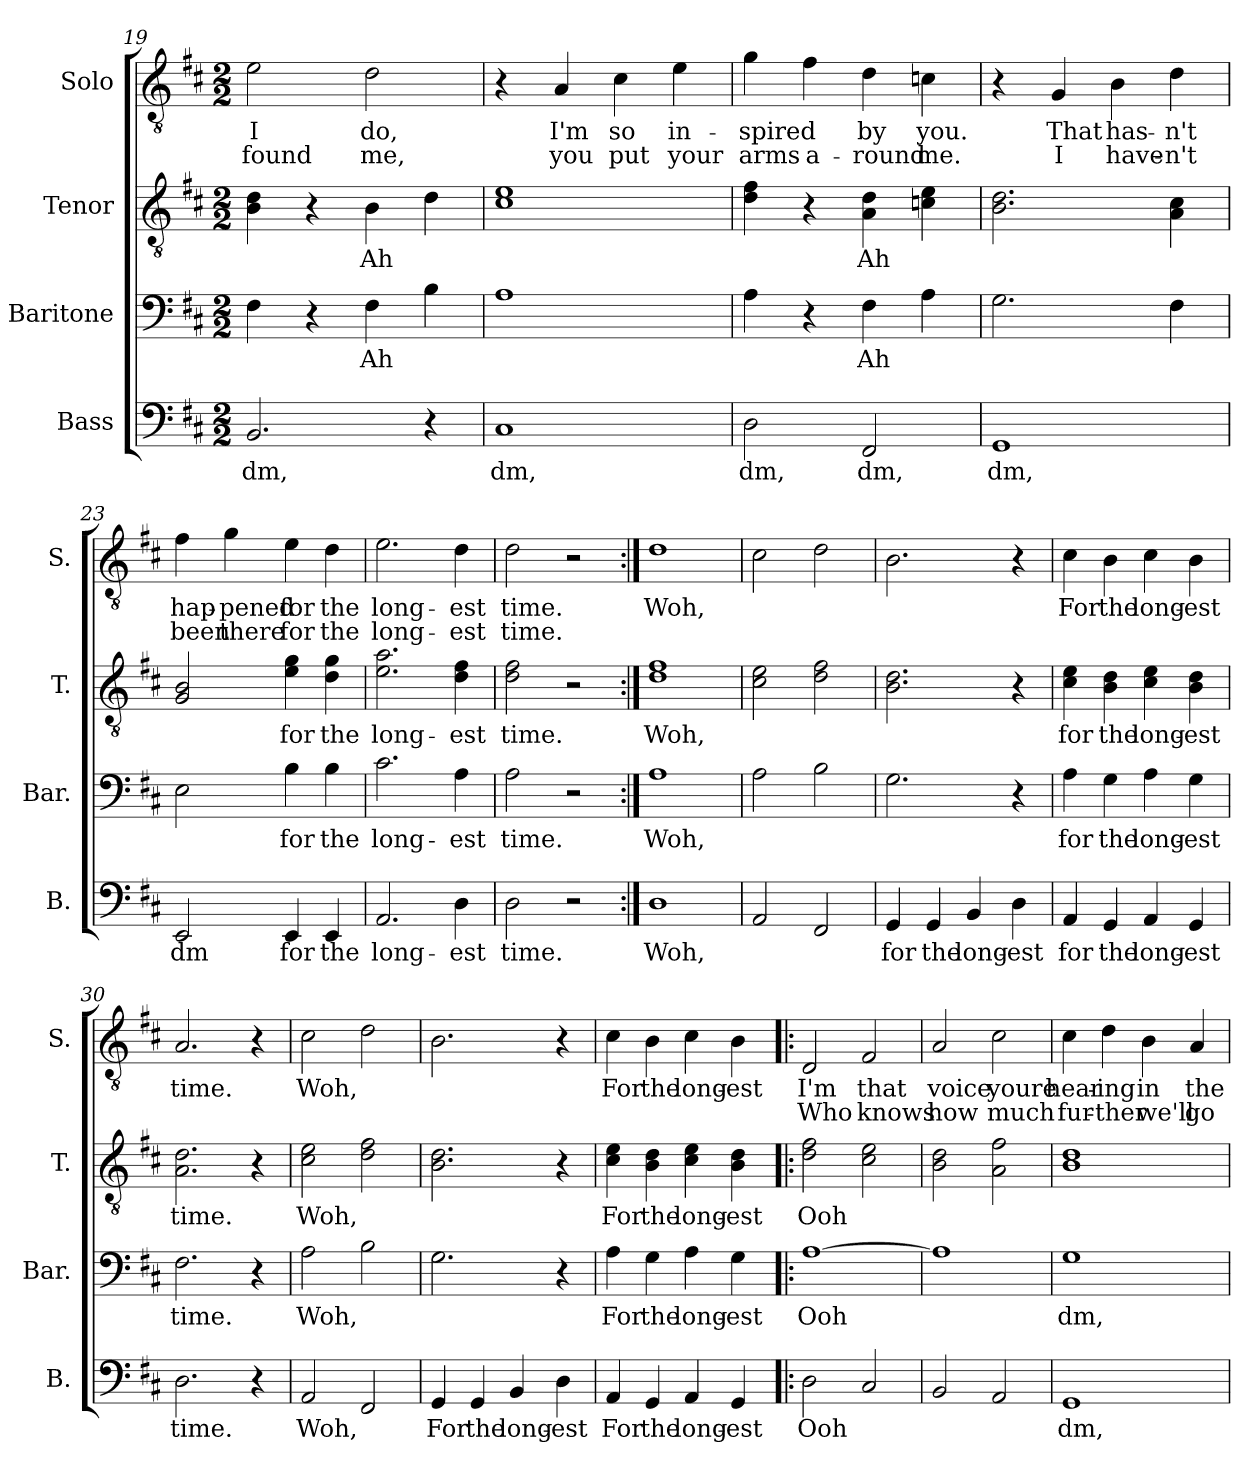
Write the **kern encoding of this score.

**kern	**text	**kern	**text	**kern	**text	**kern	**text	**text
*part4	*part4	*part3	*part3	*part2	*part2	*part1	*part1	*part1
*staff4	*staff4	*staff3	*staff3	*staff2	*staff2	*staff1	*staff1	*staff1
*I"Bass	*	*I"Baritone	*	*I"Tenor	*	*I"Solo	*	*
*I'B.	*	*I'Bar.	*	*I'T.	*	*I'S.	*	*
!!LO:PB:g=z
*clefF4	*	*clefF4	*	*clefGv2	*	*clefGv2	*	*
*k[f#c#]	*	*k[f#c#]	*	*k[f#c#]	*	*k[f#c#]	*	*
*M2/2	*	*M2/2	*	*M2/2	*	*M2/2	*	*
=19	=19	=19	=19	=19	=19	=19	=19	=19
!	!LO:LY:b	!	!	!	!	!	!LO:LY:b	!LO:LY:b
2.BB/	dm,	4F#\	.	4B\ 4d\	.	2e\	I	found
.	.	4r	.	4r	.	.	.	.
!	!	!	!LO:LY:b	!	!LO:LY:b	!	!LO:LY:b	!LO:LY:b
.	.	4F#\	Ah	4B\	Ah	2d\	do,	me,
4r	.	4B\	.	4d\	.	.	.	.
=20	=20	=20	=20	=20	=20	=20	=20	=20
!	!LO:LY:b	!	!	!	!	!	!	!LO:LY:b
1C#	dm,	1A	.	1c# 1e	.	4r	.	when
!	!	!	!	!	!	!	!LO:LY:b	!LO:LY:b
.	.	.	.	.	.	4A/	I'm	you
!	!	!	!	!	!	!	!LO:LY:b	!LO:LY:b
.	.	.	.	.	.	4c#\	so	put
!	!	!	!	!	!	!	!LO:LY:b	!LO:LY:b
.	.	.	.	.	.	4e\	in-	your
=21	=21	=21	=21	=21	=21	=21	=21	=21
!	!LO:LY:b	!	!	!	!	!	!LO:LY:b	!LO:LY:b
2D\	dm,	4A\	.	4d\ 4f#\	.	4g\	-spired	arms
!	!	!	!	!	!	!	!	!LO:LY:b
.	.	4r	.	4r	.	4f#\	.	a-
!	!LO:LY:b	!	!LO:LY:b	!	!LO:LY:b	!	!LO:LY:b	!LO:LY:b
2FF#/	dm,	4F#\	Ah	4A\ 4d\	Ah	4d\	by	-round
!	!	!	!	!	!	!	!LO:LY:b	!LO:LY:b
.	.	4A\	.	4cn\ 4e\	.	4cn\	you.	me.
=22	=22	=22	=22	=22	=22	=22	=22	=22
!	!LO:LY:b	!	!	!	!	!	!	!
1GG	dm,	2.G\	.	2.B\ 2.d\	.	4r	.	.
!	!	!	!	!	!	!	!LO:LY:b	!LO:LY:b
.	.	.	.	.	.	4G/	That	I
!	!	!	!	!	!	!	!LO:LY:b	!LO:LY:b
.	.	.	.	.	.	4B\	has-	have-
!	!	!	!	!	!	!	!LO:LY:b	!LO:LY:b
.	.	4F#\	.	4A\ 4c#\	.	4d\	-n't	-n't
=23	=23	=23	=23	=23	=23	=23	=23	=23
!	!LO:LY:b	!	!	!	!	!	!LO:LY:b	!LO:LY:b
2EE/	dm	2E\	.	2G/ 2B/	.	4f#\	hap-	been
!	!	!	!	!	!	!	!LO:LY:b	!LO:LY:b
.	.	.	.	.	.	4g\	-pened	there
!	!LO:LY:b	!	!LO:LY:b	!	!LO:LY:b	!	!LO:LY:b	!LO:LY:b
4EE/	for	4B\	for	4e\ 4g\	for	4e\	for	for
!	!LO:LY:b	!	!LO:LY:b	!	!LO:LY:b	!	!LO:LY:b	!LO:LY:b
4EE/	the	4B\	the	4d\ 4g\	the	4d\	the	the
=24	=24	=24	=24	=24	=24	=24	=24	=24
!	!LO:LY:b	!	!LO:LY:b	!	!LO:LY:b	!	!LO:LY:b	!LO:LY:b
2.AA/	long-	2.c#\	long-	2.e\ 2.a\	long-	2.e\	long-	long-
!	!LO:LY:b	!	!LO:LY:b	!	!LO:LY:b	!	!LO:LY:b	!LO:LY:b
4D\	-est	4A\	-est	4d\ 4f#\	-est	4d\	-est	-est
!!LO:LB:g=z
=25	=25	=25	=25	=25	=25	=25	=25	=25
!	!LO:LY:b	!	!LO:LY:b	!	!LO:LY:b	!	!LO:LY:b	!LO:LY:b
2D\	time.	2A\	time.	2d\ 2f#\	time.	2d\	time.	time.
2r	.	2r	.	2r	.	2r	.	.
=26:|!	=26:|!	=26:|!	=26:|!	=26:|!	=26:|!	=26:|!	=26:|!	=26:|!
!	!LO:LY:b	!	!LO:LY:b	!	!LO:LY:b	!	!LO:LY:b	!
1D	Woh,	1A	Woh,	1d 1f#	Woh,	1d	Woh,	.
=27	=27	=27	=27	=27	=27	=27	=27	=27
2AA/	.	2A\	.	2c#\ 2e\	.	2c#\	.	.
2FF#/	.	2B\	.	2d\ 2f#\	.	2d\	.	.
=28	=28	=28	=28	=28	=28	=28	=28	=28
!	!LO:LY:b	!	!	!	!	!	!	!
4GG/	for	2.G\	.	2.B\ 2.d\	.	2.B\	.	.
!	!LO:LY:b	!	!	!	!	!	!	!
4GG/	the	.	.	.	.	.	.	.
!	!LO:LY:b	!	!	!	!	!	!	!
4BB/	long-	.	.	.	.	.	.	.
!	!LO:LY:b	!	!	!	!	!	!	!
4D\	-est	4r	.	4r	.	4r	.	.
=29	=29	=29	=29	=29	=29	=29	=29	=29
!	!LO:LY:b	!	!LO:LY:b	!	!LO:LY:b	!	!LO:LY:b	!
4AA/	for	4A\	for	4c#\ 4e\	for	4c#\	For	.
!	!LO:LY:b	!	!LO:LY:b	!	!LO:LY:b	!	!LO:LY:b	!
4GG/	the	4G\	the	4B\ 4d\	the	4B\	the	.
!	!LO:LY:b	!	!LO:LY:b	!	!LO:LY:b	!	!LO:LY:b	!
4AA/	long-	4A\	long-	4c#\ 4e\	long-	4c#\	long-	.
!	!LO:LY:b	!	!LO:LY:b	!	!LO:LY:b	!	!LO:LY:b	!
4GG/	-est	4G\	-est	4B\ 4d\	-est	4B\	-est	.
=30	=30	=30	=30	=30	=30	=30	=30	=30
!	!LO:LY:b	!	!LO:LY:b	!	!LO:LY:b	!	!LO:LY:b	!
2.D\	time.	2.F#\	time.	2.A\ 2.d\	time.	2.A/	time.	.
4r	.	4r	.	4r	.	4r	.	.
=31	=31	=31	=31	=31	=31	=31	=31	=31
!	!LO:LY:b	!	!LO:LY:b	!	!LO:LY:b	!	!LO:LY:b	!
2AA/	Woh,	2A\	Woh,	2c#\ 2e\	Woh,	2c#\	Woh,	.
2FF#/	.	2B\	.	2d\ 2f#\	.	2d\	.	.
!!LO:LB:g=z
=32	=32	=32	=32	=32	=32	=32	=32	=32
!	!LO:LY:b	!	!	!	!	!	!	!
4GG/	For	2.G\	.	2.B\ 2.d\	.	2.B\	.	.
!	!LO:LY:b	!	!	!	!	!	!	!
4GG/	the	.	.	.	.	.	.	.
!	!LO:LY:b	!	!	!	!	!	!	!
4BB/	long-	.	.	.	.	.	.	.
!	!LO:LY:b	!	!	!	!	!	!	!
4D\	-est	4r	.	4r	.	4r	.	.
=33	=33	=33	=33	=33	=33	=33	=33	=33
!	!LO:LY:b	!	!LO:LY:b	!	!LO:LY:b	!	!LO:LY:b	!
4AA/	For	4A\	For	4c#\ 4e\	For	4c#\	For	.
!	!LO:LY:b	!	!LO:LY:b	!	!LO:LY:b	!	!LO:LY:b	!
4GG/	the	4G\	the	4B\ 4d\	the	4B\	the	.
!	!LO:LY:b	!	!LO:LY:b	!	!LO:LY:b	!	!LO:LY:b	!
4AA/	long-	4A\	long-	4c#\ 4e\	long-	4c#\	long-	.
!	!LO:LY:b	!	!LO:LY:b	!	!LO:LY:b	!	!LO:LY:b	!
4GG/	-est	4G\	-est	4B\ 4d\	-est	4B\	-est	.
=34!|:	=34!|:	=34!|:	=34!|:	=34!|:	=34!|:	=34!|:	=34!|:	=34!|:
!	!LO:LY:b	!	!LO:LY:b	!	!LO:LY:b	!	!LO:LY:b	!LO:LY:b
2D\	Ooh	[1A	Ooh	2d\ 2f#\	Ooh	2D/	I'm	Who
!	!	!	!	!	!	!	!LO:LY:b	!LO:LY:b
2C#/	.	.	.	2c#\ 2e\	.	2F#/	that	knows
=35	=35	=35	=35	=35	=35	=35	=35	=35
!	!	!	!	!	!	!	!LO:LY:b	!LO:LY:b
2BB/	.	1A]	.	2B\ 2d\	.	2A/	voice	how
!	!	!	!	!	!	!	!LO:LY:b	!LO:LY:b
2AA/	.	.	.	2A\ 2f#\	.	2c#\	youre	much
=36	=36	=36	=36	=36	=36	=36	=36	=36
!	!LO:LY:b	!	!LO:LY:b	!	!	!	!LO:LY:b	!LO:LY:b
1GG	dm,	1G	dm,	1B 1d	.	4c#\	hear-	fur-
!	!	!	!	!	!	!	!LO:LY:b	!LO:LY:b
.	.	.	.	.	.	4d\	-ing	-ther
!	!	!	!	!	!	!	!LO:LY:b	!LO:LY:b
.	.	.	.	.	.	4B\	in	we'll
!	!	!	!	!	!	!	!LO:LY:b	!LO:LY:b
.	.	.	.	.	.	4A/	the	go
=	=	=	=	=	=	=	=	=
*-	*-	*-	*-	*-	*-	*-	*-	*-
